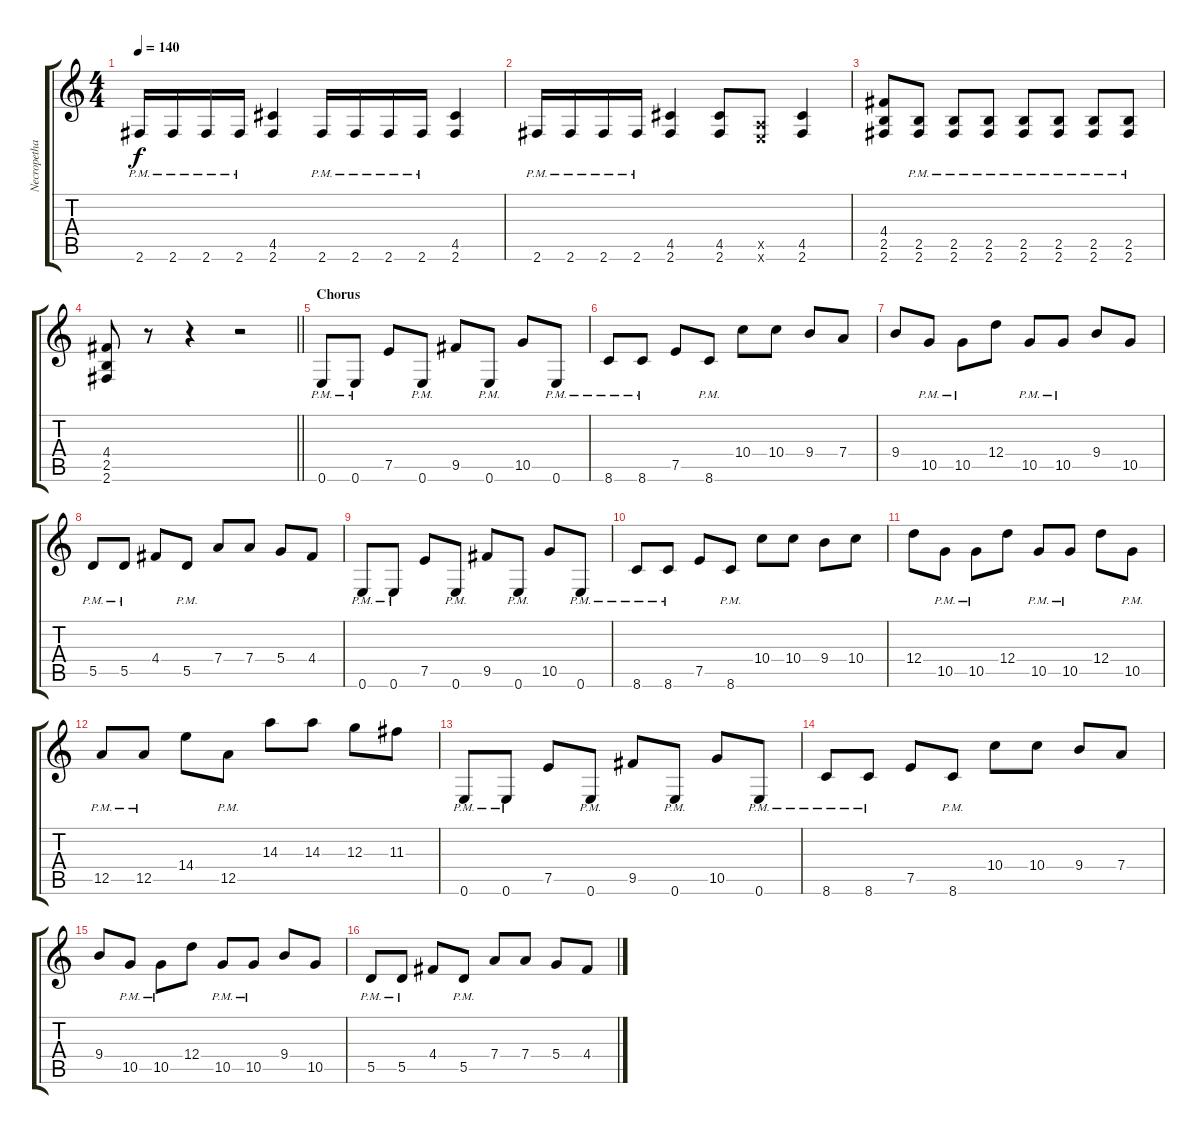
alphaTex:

\track ("Necropethamenos" "Necropetha") {instrument distortionguitar}
\staff {score tabs}
\tuning (E4 B3 G3 D3 A2 E2) {hide}
\ts (4 4)
\tempo 140
\clef g2
\ks c
2.6{pm}.16{dy f} 2.6{pm}.16 2.6{pm}.16 2.6{pm}.16 (4.5 2.6).4 2.6{pm}.16 2.6{pm}.16 2.6{pm}.16 2.6{pm}.16 (4.5 2.6).4 |
2.6{pm}.16 2.6{pm}.16 2.6{pm}.16 2.6{pm}.16 (4.5 2.6).4 (4.5 2.6).8 (0.5{x} 0.6{x}).8 (4.5 2.6).4 |
(4.4 2.5 2.6).8 (2.5{pm} 2.6{pm}).8 (2.5{pm} 2.6{pm}).8 (2.5{pm} 2.6{pm}).8 (2.5{pm} 2.6{pm}).8 (2.5{pm} 2.6{pm}).8 (2.5{pm} 2.6{pm}).8 (2.5{pm} 2.6{pm}).8 |
\barLineRight lightlight
(4.4 2.5 2.6).8 r.8 r.4 r.2 |
\section ("" "Chorus")
0.6{pm}.8 0.6{pm}.8 7.5.8 0.6{pm}.8 9.5.8 0.6{pm}.8 10.5.8 0.6{pm}.8 |
8.6{pm}.8 8.6{pm}.8 7.5.8 8.6{pm}.8 10.4.8 10.4.8 9.4.8 7.4.8 |
9.4.8 10.5{pm}.8 10.5{pm}.8 12.4.8 10.5{pm}.8 10.5{pm}.8 9.4.8 10.5.8 |
5.5{pm}.8 5.5{pm}.8 4.4.8 5.5{pm}.8 7.4.8 7.4.8 5.4.8 4.4.8 |
0.6{pm}.8 0.6{pm}.8 7.5.8 0.6{pm}.8 9.5.8 0.6{pm}.8 10.5.8 0.6{pm}.8 |
8.6{pm}.8 8.6{pm}.8 7.5.8 8.6{pm}.8 10.4.8 10.4.8 9.4.8 10.4.8 |
12.4.8 10.5{pm}.8 10.5{pm}.8 12.4.8 10.5{pm}.8 10.5{pm}.8 12.4.8 10.5{pm}.8 |
12.5{pm}.8 12.5{pm}.8 14.4.8 12.5{pm}.8 14.3.8 14.3.8 12.3.8 11.3.8 |
0.6{pm}.8 0.6{pm}.8 7.5.8 0.6{pm}.8 9.5.8 0.6{pm}.8 10.5.8 0.6{pm}.8 |
8.6{pm}.8 8.6{pm}.8 7.5.8 8.6{pm}.8 10.4.8 10.4.8 9.4.8 7.4.8 |
9.4.8 10.5{pm}.8 10.5{pm}.8 12.4.8 10.5{pm}.8 10.5{pm}.8 9.4.8 10.5.8 |
5.5{pm}.8 5.5{pm}.8 4.4.8 5.5{pm}.8 7.4.8 7.4.8 5.4.8 4.4.8
